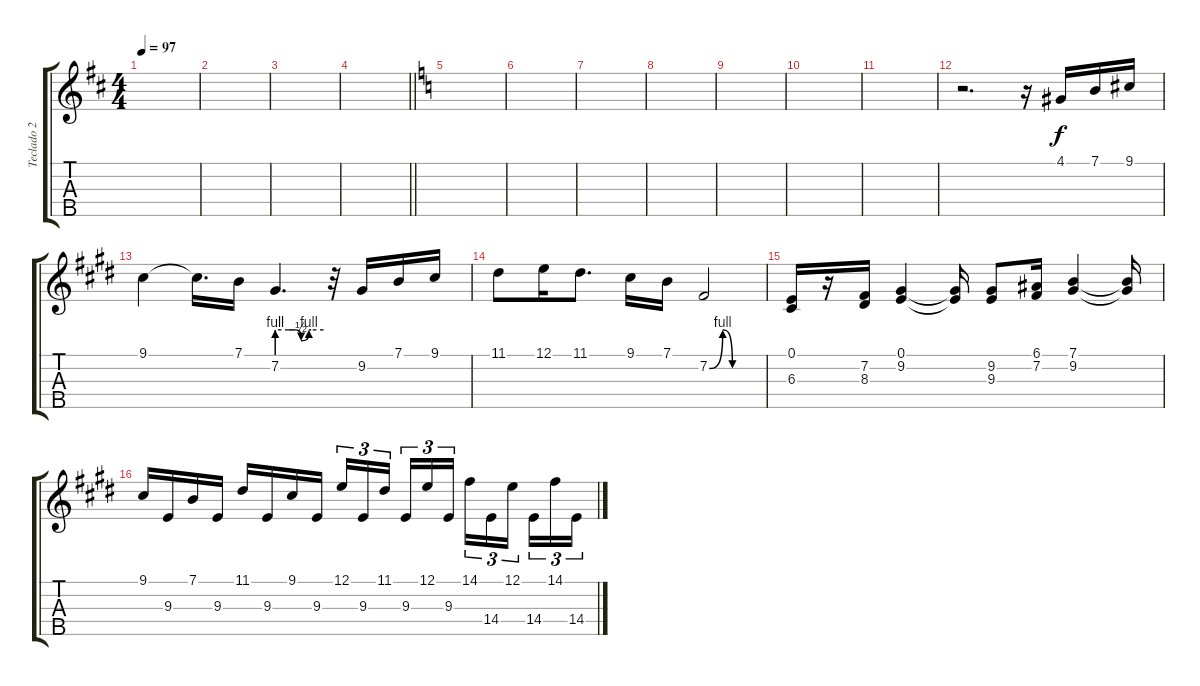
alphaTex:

\track ("Teclado 2" "Teclado 2") {instrument musicbox}
\staff {score tabs}
\tuning (E4 B3 G3 D3 A2) {hide}
\ts (4 4)
\tempo 97
\clef g2
\ks d
|
|
|
\barLineRight lightlight
|
\ks c
|
|
|
|
|
|
|
r.2{d instrument lead2sawtooth} r.16 4.1.16 7.1.16 9.1.16 |
\ks e
9.1.4 9.1{t}.16{d} 7.1.16 7.2{be (custom 0 4 15 4 23 4 31 2 41 4 44 4 60 4)}.4{d} r.32 9.2.16 7.1.16 9.1.16 |
11.1.8 12.1.16 11.1.8{d} 9.1.16 7.1.16 7.2{be (custom 0 0 15 4 26 0 60 0)}.2 |
(0.1 6.3).16 r.16 (7.2 8.3).16 (0.1 9.2).4 (0.1{t} 9.2{t}).16 (9.2 9.3).8 (6.1 7.2).16 (7.1 9.2).4 (7.1{t} 9.2{t}).16 |
9.1.16 9.3.16 7.1.16 9.3.16 11.1.16 9.3.16 9.1.16 9.3.16 12.1.16{tu (3 2)} 9.3.16{tu (3 2)} 11.1.16{tu (3 2) beam splitsecondary} 9.3.16{tu (3 2)} 12.1.16{tu (3 2)} 9.3.16{tu (3 2)} 14.1.16{tu (3 2)} 14.4.16{tu (3 2)} 12.1.16{tu (3 2) beam splitsecondary} 14.4.16{tu (3 2)} 14.1.16{tu (3 2)} 14.4.16{tu (3 2)}
